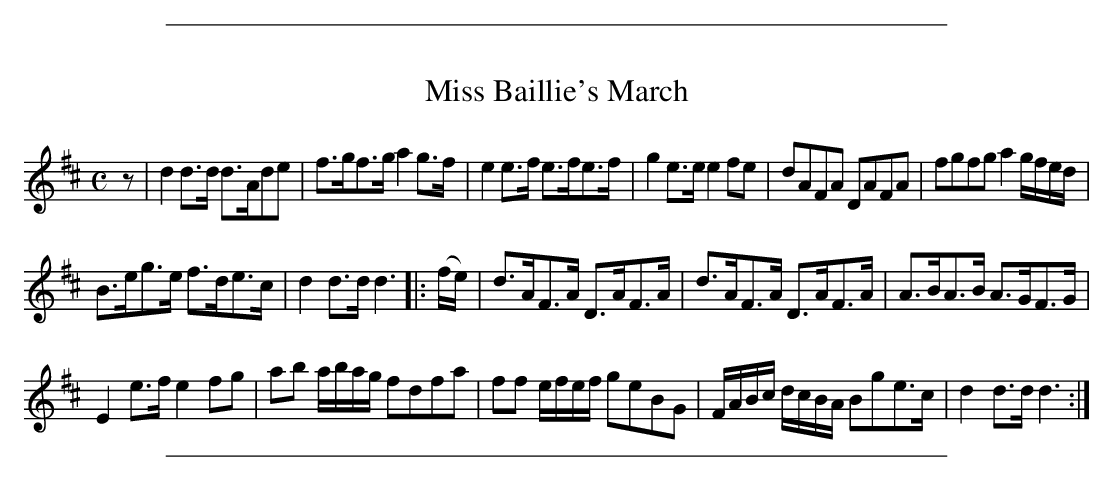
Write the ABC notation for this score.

X:1
T: Miss Baillie's March
M: C
L: 1/8
K: D
z |\
d2d>d d>Ade | f>gf>g a2g>f | e2e>f e>fe>f | g2e>e e2fe | dAFA DAFA | fgfg a2 g/f/e/d/ |
B>eg>e f>de>c | d2d>d d3 |: (f/e/) | d>AF>A D>AF>A | d>AF>A D>AF>A | A>BA>B A>GF>G |
E2e>f e2fg | ab a/b/a/g/ fdfa | ff e/f/e/f/ geBG | F/A/B/c/ d/c/B/A/ Bge>c | d2d>d d3 :|
